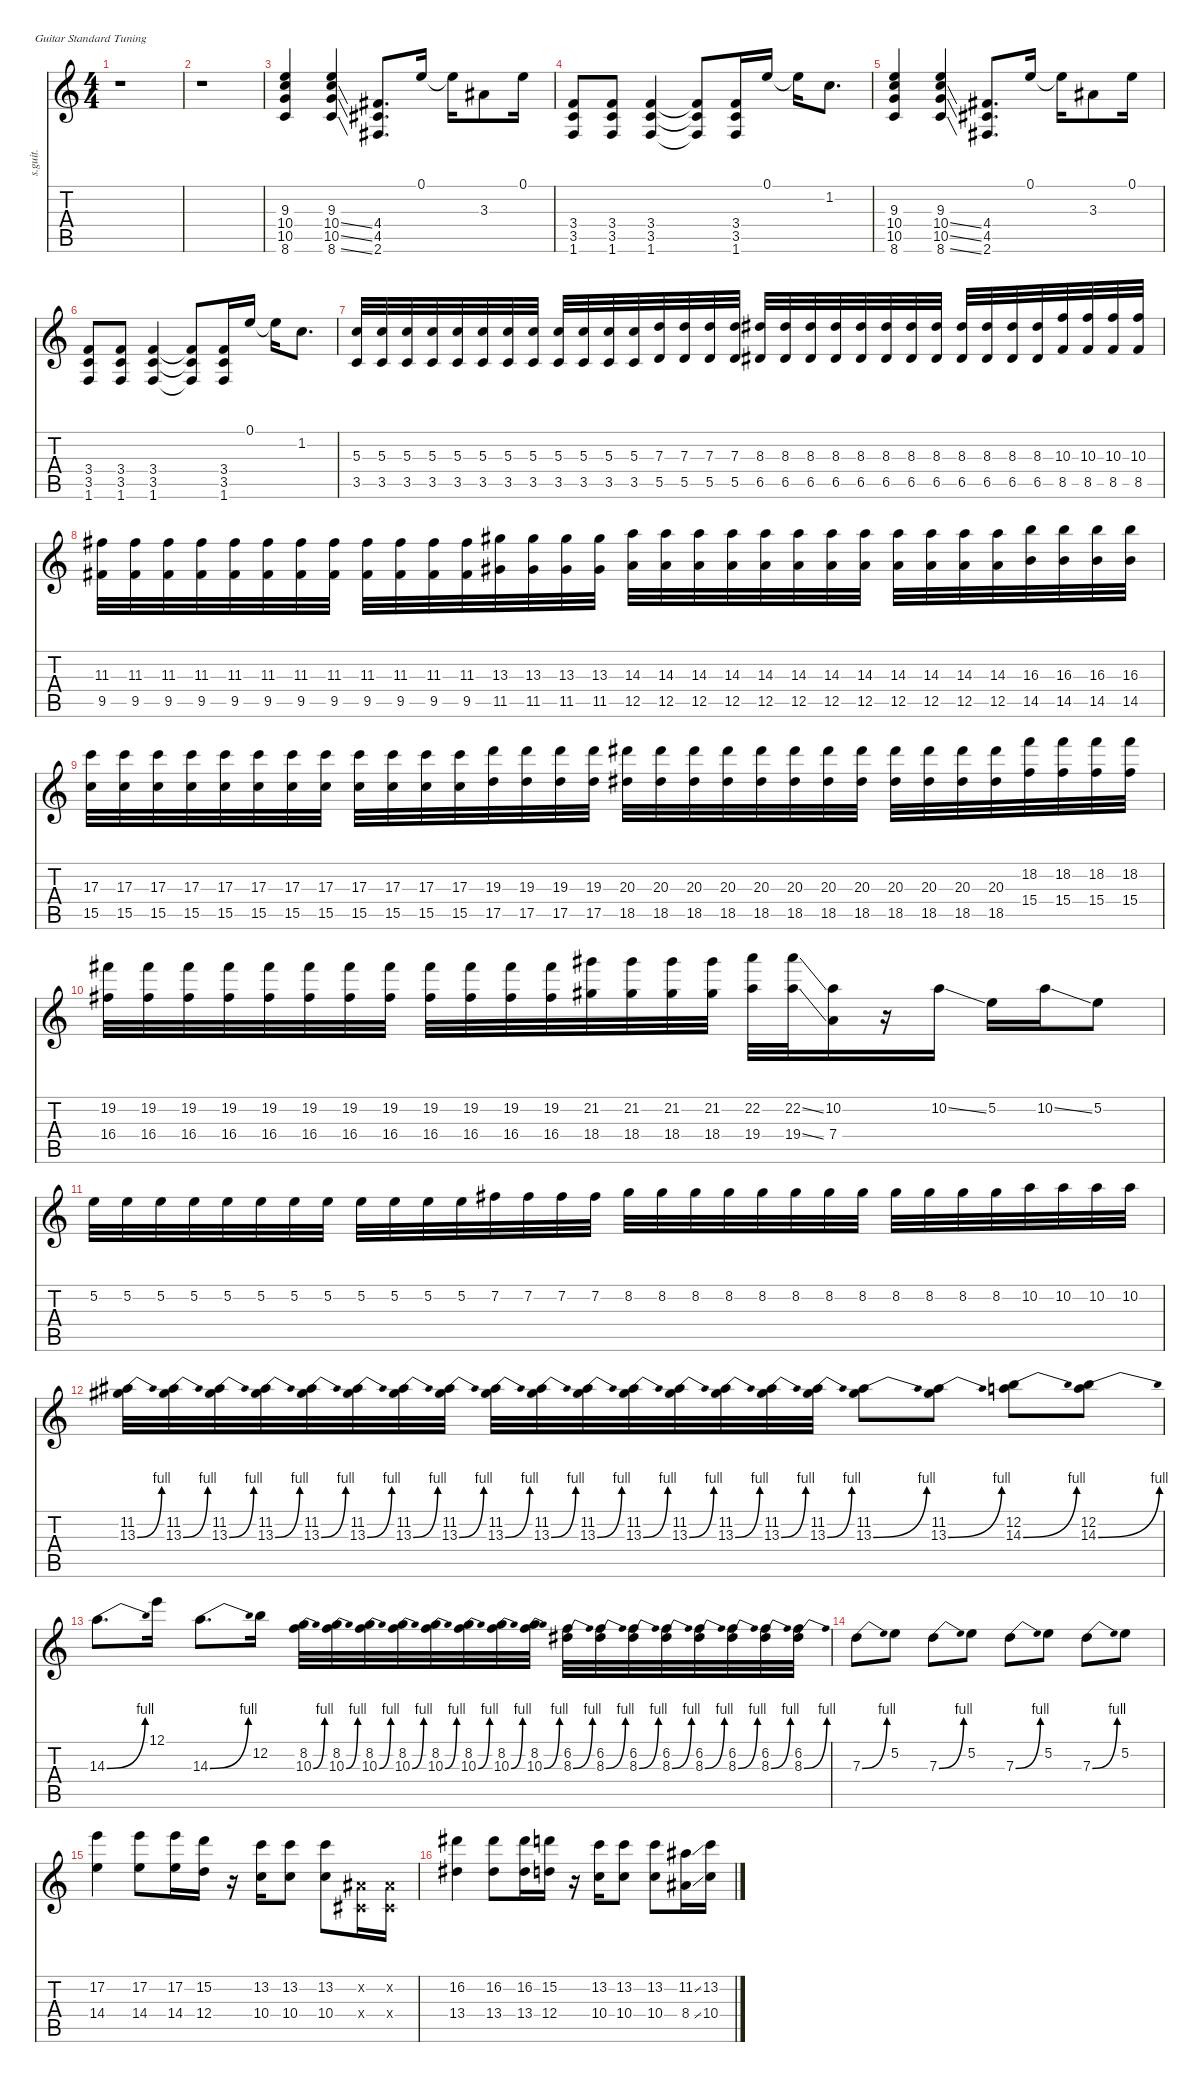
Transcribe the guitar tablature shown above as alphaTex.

\defaultSystemsLayout 4
\hideDynamics
\bracketExtendMode nobrackets
\track ("Jonny Greenwood" "s.guit.") {instrument distortionguitar}
\staff {score tabs}
\tuning (E4 B3 G3 D3 A2 E2)
\ts (4 4)
\tempo (88 hide)
\clef g2
\ks c
r.1{dy f} |
r.1 |
(9.3 10.4 10.5 8.6).4{lyrics (0 "") lyrics (1 "") lyrics (2 "") lyrics (3 "") lyrics (4 "")} (9.3 10.4{ss} 10.5{ss} 8.6{ss}).4{lyrics (0 "") lyrics (1 "") lyrics (2 "") lyrics (3 "") lyrics (4 "")} (4.4{acc #} 4.5{acc #} 2.6{acc #}).8{d lyrics (0 "") lyrics (1 "") lyrics (2 "") lyrics (3 "") lyrics (4 "")} 0.1.16{lyrics (0 "") lyrics (1 "") lyrics (2 "") lyrics (3 "") lyrics (4 "")} 0.1{t}.16{lyrics (0 "") lyrics (1 "") lyrics (2 "") lyrics (3 "") lyrics (4 "")} 3.3{acc #}.8{lyrics (0 "") lyrics (1 "") lyrics (2 "") lyrics (3 "") lyrics (4 "")} 0.1.16{lyrics (0 "") lyrics (1 "") lyrics (2 "") lyrics (3 "") lyrics (4 "")} |
(3.4 3.5 1.6).8{lyrics (0 "") lyrics (1 "") lyrics (2 "") lyrics (3 "") lyrics (4 "")} (3.4 3.5 1.6).8{lyrics (0 "") lyrics (1 "") lyrics (2 "") lyrics (3 "") lyrics (4 "")} (3.4 3.5 1.6).4{lyrics (0 "") lyrics (1 "") lyrics (2 "") lyrics (3 "") lyrics (4 "")} (3.4{t} 3.5{t} 1.6{t}).8{lyrics (0 "") lyrics (1 "") lyrics (2 "") lyrics (3 "") lyrics (4 "")} (3.4 3.5 1.6).16{lyrics (0 "") lyrics (1 "") lyrics (2 "") lyrics (3 "") lyrics (4 "")} 0.1.16{lyrics (0 "") lyrics (1 "") lyrics (2 "") lyrics (3 "") lyrics (4 "")} 0.1{t}.16{lyrics (0 "") lyrics (1 "") lyrics (2 "") lyrics (3 "") lyrics (4 "")} 1.2.8{d lyrics (0 "") lyrics (1 "") lyrics (2 "") lyrics (3 "") lyrics (4 "")} |
(9.3 10.4 10.5 8.6).4{lyrics (0 "") lyrics (1 "") lyrics (2 "") lyrics (3 "") lyrics (4 "")} (9.3 10.4{ss} 10.5{ss} 8.6{ss}).4{lyrics (0 "") lyrics (1 "") lyrics (2 "") lyrics (3 "") lyrics (4 "")} (4.4{acc #} 4.5{acc #} 2.6{acc #}).8{d lyrics (0 "") lyrics (1 "") lyrics (2 "") lyrics (3 "") lyrics (4 "")} 0.1.16{lyrics (0 "") lyrics (1 "") lyrics (2 "") lyrics (3 "") lyrics (4 "")} 0.1{t}.16{lyrics (0 "") lyrics (1 "") lyrics (2 "") lyrics (3 "") lyrics (4 "")} 3.3{acc #}.8{lyrics (0 "") lyrics (1 "") lyrics (2 "") lyrics (3 "") lyrics (4 "")} 0.1.16{lyrics (0 "") lyrics (1 "") lyrics (2 "") lyrics (3 "") lyrics (4 "")} |
(3.4 3.5 1.6).8{lyrics (0 "") lyrics (1 "") lyrics (2 "") lyrics (3 "") lyrics (4 "")} (3.4 3.5 1.6).8{lyrics (0 "") lyrics (1 "") lyrics (2 "") lyrics (3 "") lyrics (4 "")} (3.4 3.5 1.6).4{lyrics (0 "") lyrics (1 "") lyrics (2 "") lyrics (3 "") lyrics (4 "")} (3.4{t} 3.5{t} 1.6{t}).8{lyrics (0 "") lyrics (1 "") lyrics (2 "") lyrics (3 "") lyrics (4 "")} (3.4 3.5 1.6).16{lyrics (0 "") lyrics (1 "") lyrics (2 "") lyrics (3 "") lyrics (4 "")} 0.1.16{lyrics (0 "") lyrics (1 "") lyrics (2 "") lyrics (3 "") lyrics (4 "")} 0.1{t}.16{lyrics (0 "") lyrics (1 "") lyrics (2 "") lyrics (3 "") lyrics (4 "")} 1.2.8{d lyrics (0 "") lyrics (1 "") lyrics (2 "") lyrics (3 "") lyrics (4 "")} |
(5.3 3.5).32{lyrics (0 "") lyrics (1 "") lyrics (2 "") lyrics (3 "") lyrics (4 "")} (5.3 3.5).32{lyrics (0 "") lyrics (1 "") lyrics (2 "") lyrics (3 "") lyrics (4 "")} (5.3 3.5).32{lyrics (0 "") lyrics (1 "") lyrics (2 "") lyrics (3 "") lyrics (4 "")} (5.3 3.5).32{lyrics (0 "") lyrics (1 "") lyrics (2 "") lyrics (3 "") lyrics (4 "")} (5.3 3.5).32{lyrics (0 "") lyrics (1 "") lyrics (2 "") lyrics (3 "") lyrics (4 "")} (5.3 3.5).32{lyrics (0 "") lyrics (1 "") lyrics (2 "") lyrics (3 "") lyrics (4 "")} (5.3 3.5).32{lyrics (0 "") lyrics (1 "") lyrics (2 "") lyrics (3 "") lyrics (4 "")} (5.3 3.5).32{lyrics (0 "") lyrics (1 "") lyrics (2 "") lyrics (3 "") lyrics (4 "")} (5.3 3.5).32{lyrics (0 "") lyrics (1 "") lyrics (2 "") lyrics (3 "") lyrics (4 "")} (5.3 3.5).32{lyrics (0 "") lyrics (1 "") lyrics (2 "") lyrics (3 "") lyrics (4 "")} (5.3 3.5).32{lyrics (0 "") lyrics (1 "") lyrics (2 "") lyrics (3 "") lyrics (4 "")} (5.3 3.5).32{lyrics (0 "") lyrics (1 "") lyrics (2 "") lyrics (3 "") lyrics (4 "")} (7.3 5.5).32{lyrics (0 "") lyrics (1 "") lyrics (2 "") lyrics (3 "") lyrics (4 "")} (7.3 5.5).32{lyrics (0 "") lyrics (1 "") lyrics (2 "") lyrics (3 "") lyrics (4 "")} (7.3 5.5).32{lyrics (0 "") lyrics (1 "") lyrics (2 "") lyrics (3 "") lyrics (4 "")} (7.3 5.5).32{lyrics (0 "") lyrics (1 "") lyrics (2 "") lyrics (3 "") lyrics (4 "")} (8.3{acc #} 6.5{acc #}).32{lyrics (0 "") lyrics (1 "") lyrics (2 "") lyrics (3 "") lyrics (4 "")} (8.3{acc #} 6.5{acc #}).32{lyrics (0 "") lyrics (1 "") lyrics (2 "") lyrics (3 "") lyrics (4 "")} (8.3{acc #} 6.5{acc #}).32{lyrics (0 "") lyrics (1 "") lyrics (2 "") lyrics (3 "") lyrics (4 "")} (8.3{acc #} 6.5{acc #}).32{lyrics (0 "") lyrics (1 "") lyrics (2 "") lyrics (3 "") lyrics (4 "")} (8.3{acc #} 6.5{acc #}).32{lyrics (0 "") lyrics (1 "") lyrics (2 "") lyrics (3 "") lyrics (4 "")} (8.3{acc #} 6.5{acc #}).32{lyrics (0 "") lyrics (1 "") lyrics (2 "") lyrics (3 "") lyrics (4 "")} (8.3{acc #} 6.5{acc #}).32{lyrics (0 "") lyrics (1 "") lyrics (2 "") lyrics (3 "") lyrics (4 "")} (8.3{acc #} 6.5{acc #}).32{lyrics (0 "") lyrics (1 "") lyrics (2 "") lyrics (3 "") lyrics (4 "")} (8.3{acc #} 6.5{acc #}).32{lyrics (0 "") lyrics (1 "") lyrics (2 "") lyrics (3 "") lyrics (4 "")} (8.3{acc #} 6.5{acc #}).32{lyrics (0 "") lyrics (1 "") lyrics (2 "") lyrics (3 "") lyrics (4 "")} (8.3{acc #} 6.5{acc #}).32{lyrics (0 "") lyrics (1 "") lyrics (2 "") lyrics (3 "") lyrics (4 "")} (8.3{acc #} 6.5{acc #}).32{lyrics (0 "") lyrics (1 "") lyrics (2 "") lyrics (3 "") lyrics (4 "")} (10.3 8.5).32{lyrics (0 "") lyrics (1 "") lyrics (2 "") lyrics (3 "") lyrics (4 "")} (10.3 8.5).32{lyrics (0 "") lyrics (1 "") lyrics (2 "") lyrics (3 "") lyrics (4 "")} (10.3 8.5).32{lyrics (0 "") lyrics (1 "") lyrics (2 "") lyrics (3 "") lyrics (4 "")} (10.3 8.5).32{lyrics (0 "") lyrics (1 "") lyrics (2 "") lyrics (3 "") lyrics (4 "")} |
(11.3{acc #} 9.5{acc #}).32{lyrics (0 "") lyrics (1 "") lyrics (2 "") lyrics (3 "") lyrics (4 "")} (11.3{acc #} 9.5{acc #}).32{lyrics (0 "") lyrics (1 "") lyrics (2 "") lyrics (3 "") lyrics (4 "")} (11.3{acc #} 9.5{acc #}).32{lyrics (0 "") lyrics (1 "") lyrics (2 "") lyrics (3 "") lyrics (4 "")} (11.3{acc #} 9.5{acc #}).32{lyrics (0 "") lyrics (1 "") lyrics (2 "") lyrics (3 "") lyrics (4 "")} (11.3{acc #} 9.5{acc #}).32{lyrics (0 "") lyrics (1 "") lyrics (2 "") lyrics (3 "") lyrics (4 "")} (11.3{acc #} 9.5{acc #}).32{lyrics (0 "") lyrics (1 "") lyrics (2 "") lyrics (3 "") lyrics (4 "")} (11.3{acc #} 9.5{acc #}).32{lyrics (0 "") lyrics (1 "") lyrics (2 "") lyrics (3 "") lyrics (4 "")} (11.3{acc #} 9.5{acc #}).32{lyrics (0 "") lyrics (1 "") lyrics (2 "") lyrics (3 "") lyrics (4 "")} (11.3{acc #} 9.5{acc #}).32{lyrics (0 "") lyrics (1 "") lyrics (2 "") lyrics (3 "") lyrics (4 "")} (11.3{acc #} 9.5{acc #}).32{lyrics (0 "") lyrics (1 "") lyrics (2 "") lyrics (3 "") lyrics (4 "")} (11.3{acc #} 9.5{acc #}).32{lyrics (0 "") lyrics (1 "") lyrics (2 "") lyrics (3 "") lyrics (4 "")} (11.3{acc #} 9.5{acc #}).32{lyrics (0 "") lyrics (1 "") lyrics (2 "") lyrics (3 "") lyrics (4 "")} (13.3{acc #} 11.5{acc #}).32{lyrics (0 "") lyrics (1 "") lyrics (2 "") lyrics (3 "") lyrics (4 "")} (13.3{acc #} 11.5{acc #}).32{lyrics (0 "") lyrics (1 "") lyrics (2 "") lyrics (3 "") lyrics (4 "")} (13.3{acc #} 11.5{acc #}).32{lyrics (0 "") lyrics (1 "") lyrics (2 "") lyrics (3 "") lyrics (4 "")} (13.3{acc #} 11.5{acc #}).32{lyrics (0 "") lyrics (1 "") lyrics (2 "") lyrics (3 "") lyrics (4 "")} (14.3 12.5).32{lyrics (0 "") lyrics (1 "") lyrics (2 "") lyrics (3 "") lyrics (4 "")} (14.3 12.5).32{lyrics (0 "") lyrics (1 "") lyrics (2 "") lyrics (3 "") lyrics (4 "")} (14.3 12.5).32{lyrics (0 "") lyrics (1 "") lyrics (2 "") lyrics (3 "") lyrics (4 "")} (14.3 12.5).32{lyrics (0 "") lyrics (1 "") lyrics (2 "") lyrics (3 "") lyrics (4 "")} (14.3 12.5).32{lyrics (0 "") lyrics (1 "") lyrics (2 "") lyrics (3 "") lyrics (4 "")} (14.3 12.5).32{lyrics (0 "") lyrics (1 "") lyrics (2 "") lyrics (3 "") lyrics (4 "")} (14.3 12.5).32{lyrics (0 "") lyrics (1 "") lyrics (2 "") lyrics (3 "") lyrics (4 "")} (14.3 12.5).32{lyrics (0 "") lyrics (1 "") lyrics (2 "") lyrics (3 "") lyrics (4 "")} (14.3 12.5).32{lyrics (0 "") lyrics (1 "") lyrics (2 "") lyrics (3 "") lyrics (4 "")} (14.3 12.5).32{lyrics (0 "") lyrics (1 "") lyrics (2 "") lyrics (3 "") lyrics (4 "")} (14.3 12.5).32{lyrics (0 "") lyrics (1 "") lyrics (2 "") lyrics (3 "") lyrics (4 "")} (14.3 12.5).32{lyrics (0 "") lyrics (1 "") lyrics (2 "") lyrics (3 "") lyrics (4 "")} (16.3 14.5).32{lyrics (0 "") lyrics (1 "") lyrics (2 "") lyrics (3 "") lyrics (4 "")} (16.3 14.5).32{lyrics (0 "") lyrics (1 "") lyrics (2 "") lyrics (3 "") lyrics (4 "")} (16.3 14.5).32{lyrics (0 "") lyrics (1 "") lyrics (2 "") lyrics (3 "") lyrics (4 "")} (16.3 14.5).32{lyrics (0 "") lyrics (1 "") lyrics (2 "") lyrics (3 "") lyrics (4 "")} |
(17.3 15.5).32{lyrics (0 "") lyrics (1 "") lyrics (2 "") lyrics (3 "") lyrics (4 "")} (17.3 15.5).32{lyrics (0 "") lyrics (1 "") lyrics (2 "") lyrics (3 "") lyrics (4 "")} (17.3 15.5).32{lyrics (0 "") lyrics (1 "") lyrics (2 "") lyrics (3 "") lyrics (4 "")} (17.3 15.5).32{lyrics (0 "") lyrics (1 "") lyrics (2 "") lyrics (3 "") lyrics (4 "")} (17.3 15.5).32{lyrics (0 "") lyrics (1 "") lyrics (2 "") lyrics (3 "") lyrics (4 "")} (17.3 15.5).32{lyrics (0 "") lyrics (1 "") lyrics (2 "") lyrics (3 "") lyrics (4 "")} (17.3 15.5).32{lyrics (0 "") lyrics (1 "") lyrics (2 "") lyrics (3 "") lyrics (4 "")} (17.3 15.5).32{lyrics (0 "") lyrics (1 "") lyrics (2 "") lyrics (3 "") lyrics (4 "")} (17.3 15.5).32{lyrics (0 "") lyrics (1 "") lyrics (2 "") lyrics (3 "") lyrics (4 "")} (17.3 15.5).32{lyrics (0 "") lyrics (1 "") lyrics (2 "") lyrics (3 "") lyrics (4 "")} (17.3 15.5).32{lyrics (0 "") lyrics (1 "") lyrics (2 "") lyrics (3 "") lyrics (4 "")} (17.3 15.5).32{lyrics (0 "") lyrics (1 "") lyrics (2 "") lyrics (3 "") lyrics (4 "")} (19.3 17.5).32{lyrics (0 "") lyrics (1 "") lyrics (2 "") lyrics (3 "") lyrics (4 "")} (19.3 17.5).32{lyrics (0 "") lyrics (1 "") lyrics (2 "") lyrics (3 "") lyrics (4 "")} (19.3 17.5).32{lyrics (0 "") lyrics (1 "") lyrics (2 "") lyrics (3 "") lyrics (4 "")} (19.3 17.5).32{lyrics (0 "") lyrics (1 "") lyrics (2 "") lyrics (3 "") lyrics (4 "")} (20.3{acc #} 18.5{acc #}).32{lyrics (0 "") lyrics (1 "") lyrics (2 "") lyrics (3 "") lyrics (4 "")} (20.3{acc #} 18.5{acc #}).32{lyrics (0 "") lyrics (1 "") lyrics (2 "") lyrics (3 "") lyrics (4 "")} (20.3{acc #} 18.5{acc #}).32{lyrics (0 "") lyrics (1 "") lyrics (2 "") lyrics (3 "") lyrics (4 "")} (20.3{acc #} 18.5{acc #}).32{lyrics (0 "") lyrics (1 "") lyrics (2 "") lyrics (3 "") lyrics (4 "")} (20.3{acc #} 18.5{acc #}).32{lyrics (0 "") lyrics (1 "") lyrics (2 "") lyrics (3 "") lyrics (4 "")} (20.3{acc #} 18.5{acc #}).32{lyrics (0 "") lyrics (1 "") lyrics (2 "") lyrics (3 "") lyrics (4 "")} (20.3{acc #} 18.5{acc #}).32{lyrics (0 "") lyrics (1 "") lyrics (2 "") lyrics (3 "") lyrics (4 "")} (20.3{acc #} 18.5{acc #}).32{lyrics (0 "") lyrics (1 "") lyrics (2 "") lyrics (3 "") lyrics (4 "")} (20.3{acc #} 18.5{acc #}).32{lyrics (0 "") lyrics (1 "") lyrics (2 "") lyrics (3 "") lyrics (4 "")} (20.3{acc #} 18.5{acc #}).32{lyrics (0 "") lyrics (1 "") lyrics (2 "") lyrics (3 "") lyrics (4 "")} (20.3{acc #} 18.5{acc #}).32{lyrics (0 "") lyrics (1 "") lyrics (2 "") lyrics (3 "") lyrics (4 "")} (20.3{acc #} 18.5{acc #}).32{lyrics (0 "") lyrics (1 "") lyrics (2 "") lyrics (3 "") lyrics (4 "")} (18.2 15.4).32{lyrics (0 "") lyrics (1 "") lyrics (2 "") lyrics (3 "") lyrics (4 "")} (18.2 15.4).32{lyrics (0 "") lyrics (1 "") lyrics (2 "") lyrics (3 "") lyrics (4 "")} (18.2 15.4).32{lyrics (0 "") lyrics (1 "") lyrics (2 "") lyrics (3 "") lyrics (4 "")} (18.2 15.4).32{lyrics (0 "") lyrics (1 "") lyrics (2 "") lyrics (3 "") lyrics (4 "")} |
(19.2{acc #} 16.4{acc #}).32{lyrics (0 "") lyrics (1 "") lyrics (2 "") lyrics (3 "") lyrics (4 "")} (19.2{acc #} 16.4{acc #}).32{lyrics (0 "") lyrics (1 "") lyrics (2 "") lyrics (3 "") lyrics (4 "")} (19.2{acc #} 16.4{acc #}).32{lyrics (0 "") lyrics (1 "") lyrics (2 "") lyrics (3 "") lyrics (4 "")} (19.2{acc #} 16.4{acc #}).32{lyrics (0 "") lyrics (1 "") lyrics (2 "") lyrics (3 "") lyrics (4 "")} (19.2{acc #} 16.4{acc #}).32{lyrics (0 "") lyrics (1 "") lyrics (2 "") lyrics (3 "") lyrics (4 "")} (19.2{acc #} 16.4{acc #}).32{lyrics (0 "") lyrics (1 "") lyrics (2 "") lyrics (3 "") lyrics (4 "")} (19.2{acc #} 16.4{acc #}).32{lyrics (0 "") lyrics (1 "") lyrics (2 "") lyrics (3 "") lyrics (4 "")} (19.2{acc #} 16.4{acc #}).32{lyrics (0 "") lyrics (1 "") lyrics (2 "") lyrics (3 "") lyrics (4 "")} (19.2{acc #} 16.4{acc #}).32{lyrics (0 "") lyrics (1 "") lyrics (2 "") lyrics (3 "") lyrics (4 "")} (19.2{acc #} 16.4{acc #}).32{lyrics (0 "") lyrics (1 "") lyrics (2 "") lyrics (3 "") lyrics (4 "")} (19.2{acc #} 16.4{acc #}).32{lyrics (0 "") lyrics (1 "") lyrics (2 "") lyrics (3 "") lyrics (4 "")} (19.2{acc #} 16.4{acc #}).32{lyrics (0 "") lyrics (1 "") lyrics (2 "") lyrics (3 "") lyrics (4 "")} (21.2{acc #} 18.4{acc #}).32{lyrics (0 "") lyrics (1 "") lyrics (2 "") lyrics (3 "") lyrics (4 "")} (21.2{acc #} 18.4{acc #}).32{lyrics (0 "") lyrics (1 "") lyrics (2 "") lyrics (3 "") lyrics (4 "")} (21.2{acc #} 18.4{acc #}).32{lyrics (0 "") lyrics (1 "") lyrics (2 "") lyrics (3 "") lyrics (4 "")} (21.2{acc #} 18.4{acc #}).32{lyrics (0 "") lyrics (1 "") lyrics (2 "") lyrics (3 "") lyrics (4 "")} (22.2 19.4).32{lyrics (0 "") lyrics (1 "") lyrics (2 "") lyrics (3 "") lyrics (4 "")} (22.2{ss} 19.4{ss}).32{lyrics (0 "") lyrics (1 "") lyrics (2 "") lyrics (3 "") lyrics (4 "")} (10.2 7.4).16{lyrics (0 "") lyrics (1 "") lyrics (2 "") lyrics (3 "") lyrics (4 "")} r.16 10.2{ss}.16{lyrics (0 "") lyrics (1 "") lyrics (2 "") lyrics (3 "") lyrics (4 "")} 5.2.16{lyrics (0 "") lyrics (1 "") lyrics (2 "") lyrics (3 "") lyrics (4 "")} 10.2{ss}.16{lyrics (0 "") lyrics (1 "") lyrics (2 "") lyrics (3 "") lyrics (4 "")} 5.2.8{lyrics (0 "") lyrics (1 "") lyrics (2 "") lyrics (3 "") lyrics (4 "")} |
5.2.32{lyrics (0 "") lyrics (1 "") lyrics (2 "") lyrics (3 "") lyrics (4 "")} 5.2.32{lyrics (0 "") lyrics (1 "") lyrics (2 "") lyrics (3 "") lyrics (4 "")} 5.2.32{lyrics (0 "") lyrics (1 "") lyrics (2 "") lyrics (3 "") lyrics (4 "")} 5.2.32{lyrics (0 "") lyrics (1 "") lyrics (2 "") lyrics (3 "") lyrics (4 "")} 5.2.32{lyrics (0 "") lyrics (1 "") lyrics (2 "") lyrics (3 "") lyrics (4 "")} 5.2.32{lyrics (0 "") lyrics (1 "") lyrics (2 "") lyrics (3 "") lyrics (4 "")} 5.2.32{lyrics (0 "") lyrics (1 "") lyrics (2 "") lyrics (3 "") lyrics (4 "")} 5.2.32{lyrics (0 "") lyrics (1 "") lyrics (2 "") lyrics (3 "") lyrics (4 "")} 5.2.32{lyrics (0 "") lyrics (1 "") lyrics (2 "") lyrics (3 "") lyrics (4 "")} 5.2.32{lyrics (0 "") lyrics (1 "") lyrics (2 "") lyrics (3 "") lyrics (4 "")} 5.2.32{lyrics (0 "") lyrics (1 "") lyrics (2 "") lyrics (3 "") lyrics (4 "")} 5.2.32{lyrics (0 "") lyrics (1 "") lyrics (2 "") lyrics (3 "") lyrics (4 "")} 7.2{acc #}.32{lyrics (0 "") lyrics (1 "") lyrics (2 "") lyrics (3 "") lyrics (4 "")} 7.2{acc #}.32{lyrics (0 "") lyrics (1 "") lyrics (2 "") lyrics (3 "") lyrics (4 "")} 7.2{acc #}.32{lyrics (0 "") lyrics (1 "") lyrics (2 "") lyrics (3 "") lyrics (4 "")} 7.2{acc #}.32{lyrics (0 "") lyrics (1 "") lyrics (2 "") lyrics (3 "") lyrics (4 "")} 8.2.32{lyrics (0 "") lyrics (1 "") lyrics (2 "") lyrics (3 "") lyrics (4 "")} 8.2.32{lyrics (0 "") lyrics (1 "") lyrics (2 "") lyrics (3 "") lyrics (4 "")} 8.2.32{lyrics (0 "") lyrics (1 "") lyrics (2 "") lyrics (3 "") lyrics (4 "")} 8.2.32{lyrics (0 "") lyrics (1 "") lyrics (2 "") lyrics (3 "") lyrics (4 "")} 8.2.32{lyrics (0 "") lyrics (1 "") lyrics (2 "") lyrics (3 "") lyrics (4 "")} 8.2.32{lyrics (0 "") lyrics (1 "") lyrics (2 "") lyrics (3 "") lyrics (4 "")} 8.2.32{lyrics (0 "") lyrics (1 "") lyrics (2 "") lyrics (3 "") lyrics (4 "")} 8.2.32{lyrics (0 "") lyrics (1 "") lyrics (2 "") lyrics (3 "") lyrics (4 "")} 8.2.32{lyrics (0 "") lyrics (1 "") lyrics (2 "") lyrics (3 "") lyrics (4 "")} 8.2.32{lyrics (0 "") lyrics (1 "") lyrics (2 "") lyrics (3 "") lyrics (4 "")} 8.2.32{lyrics (0 "") lyrics (1 "") lyrics (2 "") lyrics (3 "") lyrics (4 "")} 8.2.32{lyrics (0 "") lyrics (1 "") lyrics (2 "") lyrics (3 "") lyrics (4 "")} 10.2.32{lyrics (0 "") lyrics (1 "") lyrics (2 "") lyrics (3 "") lyrics (4 "")} 10.2.32{lyrics (0 "") lyrics (1 "") lyrics (2 "") lyrics (3 "") lyrics (4 "")} 10.2.32{lyrics (0 "") lyrics (1 "") lyrics (2 "") lyrics (3 "") lyrics (4 "")} 10.2.32{lyrics (0 "") lyrics (1 "") lyrics (2 "") lyrics (3 "") lyrics (4 "")} |
(11.2{acc #} 13.3{be (bend 0 0 30 4) acc #}).32{lyrics (0 "") lyrics (1 "") lyrics (2 "") lyrics (3 "") lyrics (4 "")} (11.2{acc #} 13.3{be (bend 0 0 30 4) acc #}).32{lyrics (0 "") lyrics (1 "") lyrics (2 "") lyrics (3 "") lyrics (4 "")} (11.2{acc #} 13.3{be (bend 0 0 30 4) acc #}).32{lyrics (0 "") lyrics (1 "") lyrics (2 "") lyrics (3 "") lyrics (4 "")} (11.2{acc #} 13.3{be (bend 0 0 30 4) acc #}).32{lyrics (0 "") lyrics (1 "") lyrics (2 "") lyrics (3 "") lyrics (4 "")} (11.2{acc #} 13.3{be (bend 0 0 30 4) acc #}).32{lyrics (0 "") lyrics (1 "") lyrics (2 "") lyrics (3 "") lyrics (4 "")} (11.2{acc #} 13.3{be (bend 0 0 30 4) acc #}).32{lyrics (0 "") lyrics (1 "") lyrics (2 "") lyrics (3 "") lyrics (4 "")} (11.2{acc #} 13.3{be (bend 0 0 30 4) acc #}).32{lyrics (0 "") lyrics (1 "") lyrics (2 "") lyrics (3 "") lyrics (4 "")} (11.2{acc #} 13.3{be (bend 0 0 30 4) acc #}).32{lyrics (0 "") lyrics (1 "") lyrics (2 "") lyrics (3 "") lyrics (4 "")} (11.2{acc #} 13.3{be (bend 0 0 30 4) acc #}).32{lyrics (0 "") lyrics (1 "") lyrics (2 "") lyrics (3 "") lyrics (4 "")} (11.2{acc #} 13.3{be (bend 0 0 30 4) acc #}).32{lyrics (0 "") lyrics (1 "") lyrics (2 "") lyrics (3 "") lyrics (4 "")} (11.2{acc #} 13.3{be (bend 0 0 30 4) acc #}).32{lyrics (0 "") lyrics (1 "") lyrics (2 "") lyrics (3 "") lyrics (4 "")} (11.2{acc #} 13.3{be (bend 0 0 30 4) acc #}).32{lyrics (0 "") lyrics (1 "") lyrics (2 "") lyrics (3 "") lyrics (4 "")} (11.2{acc #} 13.3{be (bend 0 0 30 4) acc #}).32{lyrics (0 "") lyrics (1 "") lyrics (2 "") lyrics (3 "") lyrics (4 "")} (11.2{acc #} 13.3{be (bend 0 0 30 4) acc #}).32{lyrics (0 "") lyrics (1 "") lyrics (2 "") lyrics (3 "") lyrics (4 "")} (11.2{acc #} 13.3{be (bend 0 0 30 4) acc #}).32{lyrics (0 "") lyrics (1 "") lyrics (2 "") lyrics (3 "") lyrics (4 "")} (11.2{acc #} 13.3{be (bend 0 0 30 4) acc #}).32{lyrics (0 "") lyrics (1 "") lyrics (2 "") lyrics (3 "") lyrics (4 "")} (11.2{acc #} 13.3{be (bend 0 0 30 4) acc #}).8{lyrics (0 "") lyrics (1 "") lyrics (2 "") lyrics (3 "") lyrics (4 "")} (11.2{acc #} 13.3{be (bend 0 0 30 4) acc #}).8{lyrics (0 "") lyrics (1 "") lyrics (2 "") lyrics (3 "") lyrics (4 "")} (12.2 14.3{be (bend 0 0 30 4)}).8{lyrics (0 "") lyrics (1 "") lyrics (2 "") lyrics (3 "") lyrics (4 "")} (12.2 14.3{be (bend 0 0 30 4)}).8{lyrics (0 "") lyrics (1 "") lyrics (2 "") lyrics (3 "") lyrics (4 "")} |
14.3{be (bend 0 0 30 4)}.8{d lyrics (0 "") lyrics (1 "") lyrics (2 "") lyrics (3 "") lyrics (4 "")} 12.1.16{lyrics (0 "") lyrics (1 "") lyrics (2 "") lyrics (3 "") lyrics (4 "")} 14.3{be (bend 0 0 30 4)}.8{d lyrics (0 "") lyrics (1 "") lyrics (2 "") lyrics (3 "") lyrics (4 "")} 12.2.16{lyrics (0 "") lyrics (1 "") lyrics (2 "") lyrics (3 "") lyrics (4 "")} (8.2 10.3{be (bend 0 0 30 4)}).32{lyrics (0 "") lyrics (1 "") lyrics (2 "") lyrics (3 "") lyrics (4 "")} (8.2 10.3{be (bend 0 0 30 4)}).32{lyrics (0 "") lyrics (1 "") lyrics (2 "") lyrics (3 "") lyrics (4 "")} (8.2 10.3{be (bend 0 0 30 4)}).32{lyrics (0 "") lyrics (1 "") lyrics (2 "") lyrics (3 "") lyrics (4 "")} (8.2 10.3{be (bend 0 0 30 4)}).32{lyrics (0 "") lyrics (1 "") lyrics (2 "") lyrics (3 "") lyrics (4 "")} (8.2 10.3{be (bend 0 0 30 4)}).32{lyrics (0 "") lyrics (1 "") lyrics (2 "") lyrics (3 "") lyrics (4 "")} (8.2 10.3{be (bend 0 0 30 4)}).32{lyrics (0 "") lyrics (1 "") lyrics (2 "") lyrics (3 "") lyrics (4 "")} (8.2 10.3{be (bend 0 0 30 4)}).32{lyrics (0 "") lyrics (1 "") lyrics (2 "") lyrics (3 "") lyrics (4 "")} (8.2 10.3{be (bend 0 0 30 4)}).32{lyrics (0 "") lyrics (1 "") lyrics (2 "") lyrics (3 "") lyrics (4 "")} (6.2 8.3{be (bend 0 0 30 4) acc #}).32{lyrics (0 "") lyrics (1 "") lyrics (2 "") lyrics (3 "") lyrics (4 "")} (6.2 8.3{be (bend 0 0 30 4) acc #}).32{lyrics (0 "") lyrics (1 "") lyrics (2 "") lyrics (3 "") lyrics (4 "")} (6.2 8.3{be (bend 0 0 30 4) acc #}).32{lyrics (0 "") lyrics (1 "") lyrics (2 "") lyrics (3 "") lyrics (4 "")} (6.2 8.3{be (bend 0 0 30 4) acc #}).32{lyrics (0 "") lyrics (1 "") lyrics (2 "") lyrics (3 "") lyrics (4 "")} (6.2 8.3{be (bend 0 0 30 4) acc #}).32{lyrics (0 "") lyrics (1 "") lyrics (2 "") lyrics (3 "") lyrics (4 "")} (6.2 8.3{be (bend 0 0 30 4) acc #}).32{lyrics (0 "") lyrics (1 "") lyrics (2 "") lyrics (3 "") lyrics (4 "")} (6.2 8.3{be (bend 0 0 30 4) acc #}).32{lyrics (0 "") lyrics (1 "") lyrics (2 "") lyrics (3 "") lyrics (4 "")} (6.2 8.3{be (bend 0 0 30 4) acc #}).32{lyrics (0 "") lyrics (1 "") lyrics (2 "") lyrics (3 "") lyrics (4 "")} |
7.3{be (bend 0 0 30 4)}.8{lyrics (0 "") lyrics (1 "") lyrics (2 "") lyrics (3 "") lyrics (4 "")} 5.2.8{lyrics (0 "") lyrics (1 "") lyrics (2 "") lyrics (3 "") lyrics (4 "")} 7.3{be (bend 0 0 30 4)}.8{lyrics (0 "") lyrics (1 "") lyrics (2 "") lyrics (3 "") lyrics (4 "")} 5.2.8{lyrics (0 "") lyrics (1 "") lyrics (2 "") lyrics (3 "") lyrics (4 "")} 7.3{be (bend 0 0 30 4)}.8{lyrics (0 "") lyrics (1 "") lyrics (2 "") lyrics (3 "") lyrics (4 "")} 5.2.8{lyrics (0 "") lyrics (1 "") lyrics (2 "") lyrics (3 "") lyrics (4 "")} 7.3{be (bend 0 0 30 4)}.8{lyrics (0 "") lyrics (1 "") lyrics (2 "") lyrics (3 "") lyrics (4 "")} 5.2.8{lyrics (0 "") lyrics (1 "") lyrics (2 "") lyrics (3 "") lyrics (4 "")} |
(17.2 14.4).4{lyrics (0 "") lyrics (1 "") lyrics (2 "") lyrics (3 "") lyrics (4 "")} (17.2 14.4).8{lyrics (0 "") lyrics (1 "") lyrics (2 "") lyrics (3 "") lyrics (4 "")} (17.2 14.4).16{lyrics (0 "") lyrics (1 "") lyrics (2 "") lyrics (3 "") lyrics (4 "")} (15.2 12.4).16{lyrics (0 "") lyrics (1 "") lyrics (2 "") lyrics (3 "") lyrics (4 "")} r.16 (13.2 10.4).16{lyrics (0 "") lyrics (1 "") lyrics (2 "") lyrics (3 "") lyrics (4 "")} (13.2 10.4).8{lyrics (0 "") lyrics (1 "") lyrics (2 "") lyrics (3 "") lyrics (4 "")} (13.2 10.4).8{lyrics (0 "") lyrics (1 "") lyrics (2 "") lyrics (3 "") lyrics (4 "")} (-1.2{x acc #} -1.4{x acc #}).16{lyrics (0 "") lyrics (1 "") lyrics (2 "") lyrics (3 "") lyrics (4 "")} (-1.2{x acc #} -1.4{x acc #}).16{lyrics (0 "") lyrics (1 "") lyrics (2 "") lyrics (3 "") lyrics (4 "")} |
(16.2{acc #} 13.4{acc #}).4{lyrics (0 "") lyrics (1 "") lyrics (2 "") lyrics (3 "") lyrics (4 "")} (16.2{acc #} 13.4{acc #}).8{lyrics (0 "") lyrics (1 "") lyrics (2 "") lyrics (3 "") lyrics (4 "")} (16.2{acc #} 13.4{acc #}).16{lyrics (0 "") lyrics (1 "") lyrics (2 "") lyrics (3 "") lyrics (4 "")} (15.2 12.4).16{lyrics (0 "") lyrics (1 "") lyrics (2 "") lyrics (3 "") lyrics (4 "")} r.16 (13.2 10.4).16{lyrics (0 "") lyrics (1 "") lyrics (2 "") lyrics (3 "") lyrics (4 "")} (13.2 10.4).8{lyrics (0 "") lyrics (1 "") lyrics (2 "") lyrics (3 "") lyrics (4 "")} (13.2 10.4).8{lyrics (0 "") lyrics (1 "") lyrics (2 "") lyrics (3 "") lyrics (4 "")} (11.2{ss acc #} 8.4{ss acc #}).16{lyrics (0 "") lyrics (1 "") lyrics (2 "") lyrics (3 "") lyrics (4 "")} (13.2 10.4).16{lyrics (0 "") lyrics (1 "") lyrics (2 "") lyrics (3 "") lyrics (4 "")}
